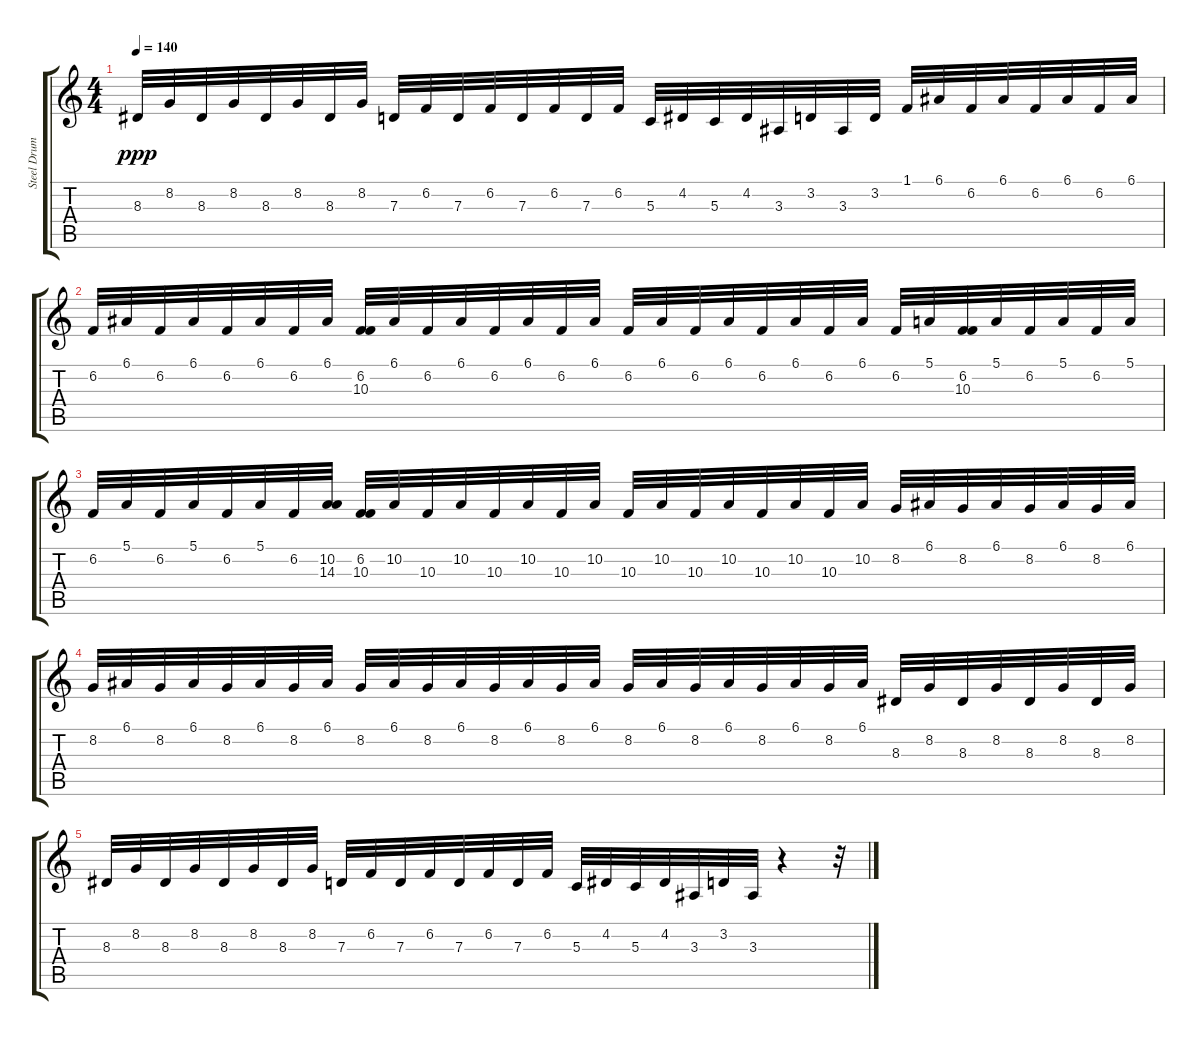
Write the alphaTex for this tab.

\track ("Steel Drums" "Steel Drum") {instrument steeldrums}
\staff {score tabs}
\tuning (E4 B3 G3 D3 A2 E2) {hide}
\ts (4 4)
\tempo 140
\clef g2
\ks c
8.3.32{dy ppp} 8.2.32 8.3.32 8.2.32 8.3.32 8.2.32 8.3.32 8.2.32 7.3.32 6.2.32 7.3.32 6.2.32 7.3.32 6.2.32 7.3.32 6.2.32 5.3.32 4.2.32 5.3.32 4.2.32 3.3.32 3.2.32 3.3.32 3.2.32 1.1.32 6.1.32 6.2.32 6.1.32 6.2.32 6.1.32 6.2.32 6.1.32 |
6.2.32 6.1.32 6.2.32 6.1.32 6.2.32 6.1.32 6.2.32 6.1.32 (6.2 10.3).32 6.1.32 6.2.32 6.1.32 6.2.32 6.1.32 6.2.32 6.1.32 6.2.32 6.1.32 6.2.32 6.1.32 6.2.32 6.1.32 6.2.32 6.1.32 6.2.32 5.1.32 (6.2 10.3).32 5.1.32 6.2.32 5.1.32 6.2.32 5.1.32 |
6.2.32 5.1.32 6.2.32 5.1.32 6.2.32 5.1.32 6.2.32 (10.2 14.3).32 (6.2 10.3).32 10.2.32 10.3.32 10.2.32 10.3.32 10.2.32 10.3.32 10.2.32 10.3.32 10.2.32 10.3.32 10.2.32 10.3.32 10.2.32 10.3.32 10.2.32 8.2.32 6.1.32 8.2.32 6.1.32 8.2.32 6.1.32 8.2.32 6.1.32 |
8.2.32 6.1.32 8.2.32 6.1.32 8.2.32 6.1.32 8.2.32 6.1.32 8.2.32 6.1.32 8.2.32 6.1.32 8.2.32 6.1.32 8.2.32 6.1.32 8.2.32 6.1.32 8.2.32 6.1.32 8.2.32 6.1.32 8.2.32 6.1.32 8.3.32 8.2.32 8.3.32 8.2.32 8.3.32 8.2.32 8.3.32 8.2.32 |
8.3.32 8.2.32 8.3.32 8.2.32 8.3.32 8.2.32 8.3.32 8.2.32 7.3.32 6.2.32 7.3.32 6.2.32 7.3.32 6.2.32 7.3.32 6.2.32 5.3.32 4.2.32 5.3.32 4.2.32 3.3.32 3.2.32 3.3.32 r.4 r.32
